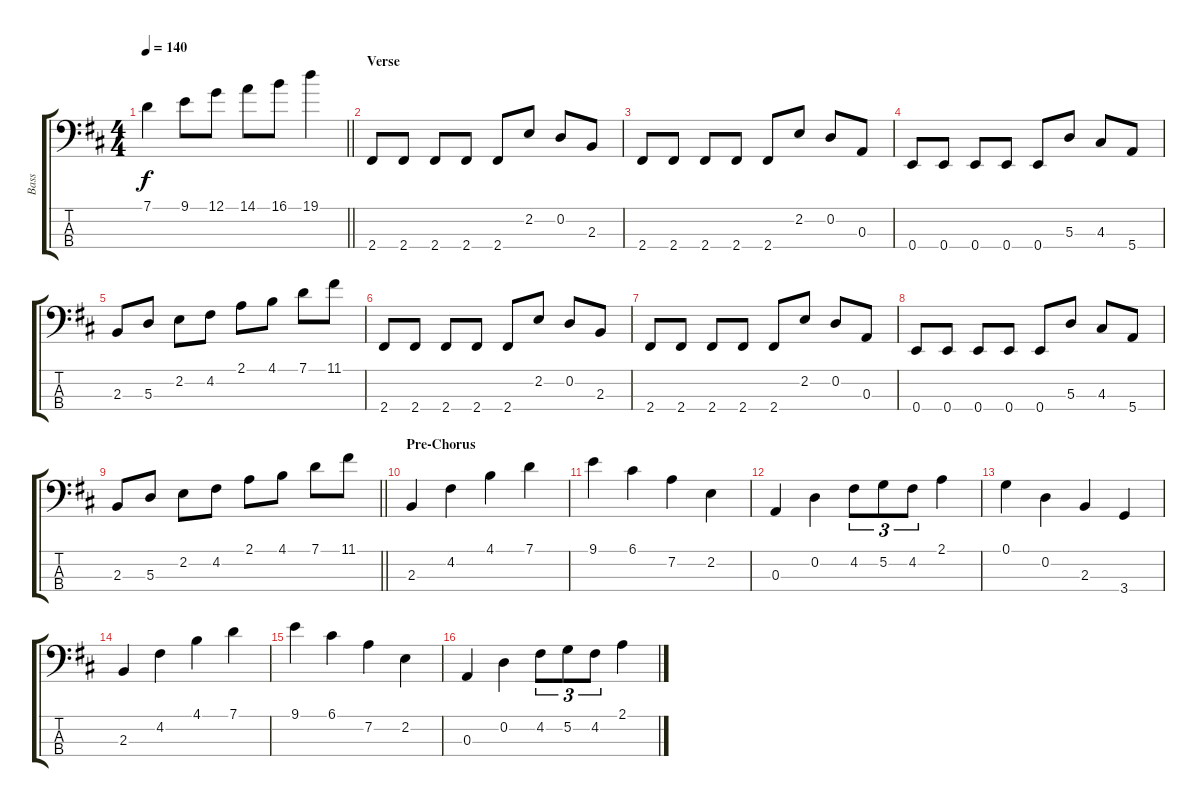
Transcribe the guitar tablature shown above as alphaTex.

\track ("Bass" "Bass") {instrument electricbassfinger}
\staff {score tabs}
\tuning (G2 D2 A1 E1) {hide}
\ts (4 4)
\tempo 140
\clef f4
\barLineRight lightlight
\ks d
7.1.4{dy f} 9.1.8 12.1.8 14.1.8 16.1.8 19.1.4 |
\section ("" "Verse")
\ks bminor
2.4.8 2.4.8 2.4.8 2.4.8 2.4.8 2.2.8 0.2.8 2.3.8 |
2.4.8 2.4.8 2.4.8 2.4.8 2.4.8 2.2.8 0.2.8 0.3.8 |
\ks d
0.4.8 0.4.8 0.4.8 0.4.8 0.4.8 5.3.8 4.3.8 5.4.8 |
2.3.8 5.3.8 2.2.8 4.2.8 2.1.8 4.1.8 7.1.8 11.1.8 |
\ks bminor
2.4.8 2.4.8 2.4.8 2.4.8 2.4.8 2.2.8 0.2.8 2.3.8 |
2.4.8 2.4.8 2.4.8 2.4.8 2.4.8 2.2.8 0.2.8 0.3.8 |
0.4.8 0.4.8 0.4.8 0.4.8 0.4.8 5.3.8 4.3.8 5.4.8 |
\barLineRight lightlight
2.3.8 5.3.8 2.2.8 4.2.8 2.1.8 4.1.8 7.1.8 11.1.8 |
\section ("" "Pre-Chorus")
\ks d
2.3.4 4.2.4 4.1.4 7.1.4 |
9.1.4 6.1.4 7.2.4 2.2.4 |
0.3.4 0.2.4 4.2.8{tu (3 2)} 5.2.8{tu (3 2)} 4.2.8{tu (3 2)} 2.1.4 |
0.1.4 0.2.4 2.3.4 3.4.4 |
2.3.4 4.2.4 4.1.4 7.1.4 |
9.1.4 6.1.4 7.2.4 2.2.4 |
0.3.4 0.2.4 4.2.8{tu (3 2)} 5.2.8{tu (3 2)} 4.2.8{tu (3 2)} 2.1.4
